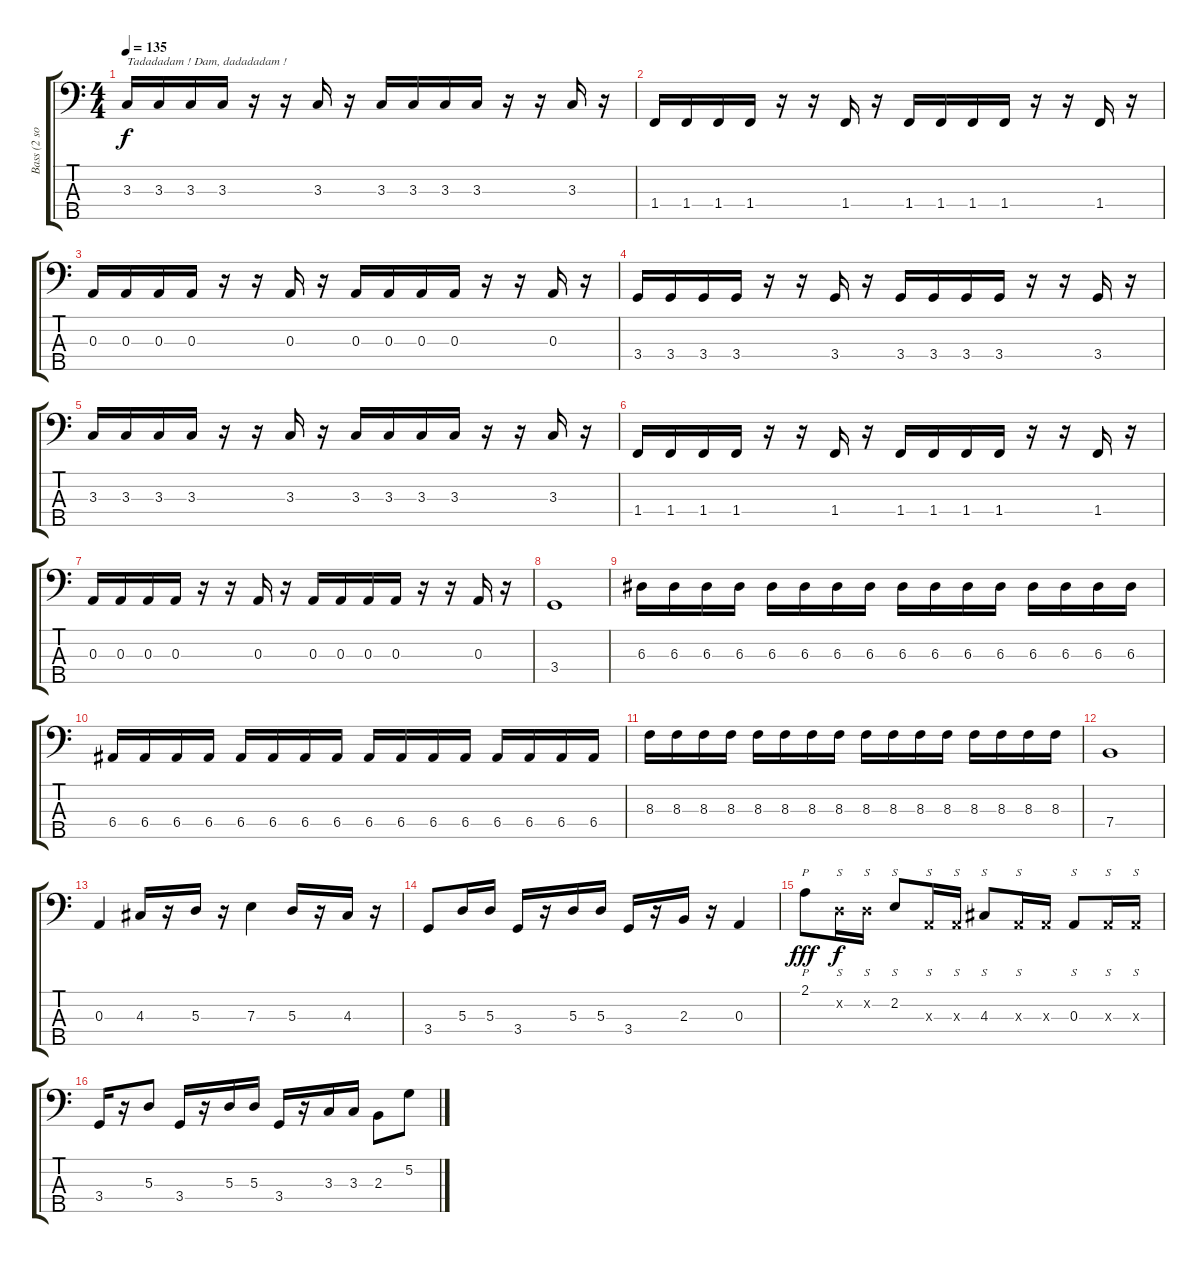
\track ("Bass (2 solos :D)" "Bass (2 so") {instrument electricbassfinger}
\staff {score tabs}
\tuning (G2 D2 A1 E1 B0) {hide}
\ts (4 4)
\tempo 135
\clef f4
\ks c
3.3.16{txt "Tadadadam ! Dam, dadadadam !" dy f} 3.3.16 3.3.16 3.3.16 r.16 r.16 3.3.16 r.16 3.3.16 3.3.16 3.3.16 3.3.16 r.16 r.16 3.3.16 r.16 |
1.4.16 1.4.16 1.4.16 1.4.16 r.16 r.16 1.4.16 r.16 1.4.16 1.4.16 1.4.16 1.4.16 r.16 r.16 1.4.16 r.16 |
0.3.16 0.3.16 0.3.16 0.3.16 r.16 r.16 0.3.16 r.16 0.3.16 0.3.16 0.3.16 0.3.16 r.16 r.16 0.3.16 r.16 |
3.4.16 3.4.16 3.4.16 3.4.16 r.16 r.16 3.4.16 r.16 3.4.16 3.4.16 3.4.16 3.4.16 r.16 r.16 3.4.16 r.16 |
3.3.16 3.3.16 3.3.16 3.3.16 r.16 r.16 3.3.16 r.16 3.3.16 3.3.16 3.3.16 3.3.16 r.16 r.16 3.3.16 r.16 |
1.4.16 1.4.16 1.4.16 1.4.16 r.16 r.16 1.4.16 r.16 1.4.16 1.4.16 1.4.16 1.4.16 r.16 r.16 1.4.16 r.16 |
0.3.16 0.3.16 0.3.16 0.3.16 r.16 r.16 0.3.16 r.16 0.3.16 0.3.16 0.3.16 0.3.16 r.16 r.16 0.3.16 r.16 |
3.4.1 |
6.3.16 6.3.16 6.3.16 6.3.16 6.3.16 6.3.16 6.3.16 6.3.16 6.3.16 6.3.16 6.3.16 6.3.16 6.3.16 6.3.16 6.3.16 6.3.16 |
6.4.16 6.4.16 6.4.16 6.4.16 6.4.16 6.4.16 6.4.16 6.4.16 6.4.16 6.4.16 6.4.16 6.4.16 6.4.16 6.4.16 6.4.16 6.4.16 |
8.3.16 8.3.16 8.3.16 8.3.16 8.3.16 8.3.16 8.3.16 8.3.16 8.3.16 8.3.16 8.3.16 8.3.16 8.3.16 8.3.16 8.3.16 8.3.16 |
7.4.1 |
0.3.4 4.3.16 r.16 5.3.16 r.16 7.3.4 5.3.16 r.16 4.3.16 r.16 |
3.4.8 5.3.16 5.3.16 3.4.16 r.16 5.3.16 5.3.16 3.4.16 r.16 2.3.16 r.16 0.3.4 |
2.1.8{p dy fff} 0.2{x}.16{s dy f} 0.2{x}.16{s} 2.2.8{s} 0.3{x}.16{s} 0.3{x}.16{s} 4.3.8{s} 0.3{x}.16{s} 0.3{x}.16 0.3.8{s} 0.3{x}.16{s} 0.3{x}.16{s} |
3.4.16 r.16 5.3.8 3.4.16 r.16 5.3.16 5.3.16 3.4.16 r.16 3.3.16 3.3.16 2.3.8 5.2.8
